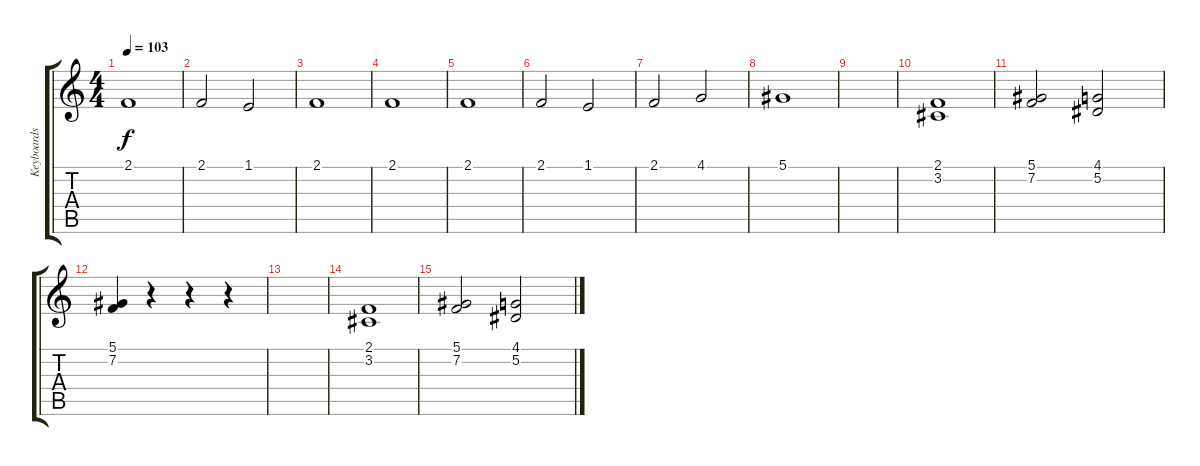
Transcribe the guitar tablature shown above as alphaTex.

\track ("Keyboards " "Keyboards ") {instrument pad7halo}
\staff {score tabs}
\tuning (Eb4 Bb3 Gb3 Db3 Ab2 Eb2) {hide}
\ts (4 4)
\tempo 103
\clef g2
\ks c
2.1.1{dy f} |
2.1.2 1.1.2 |
2.1.1 |
2.1.1 |
2.1.1 |
2.1.2 1.1.2 |
2.1.2 4.1.2 |
5.1.1 |
|
(2.1 3.2).1 |
(5.1 7.2).2 (4.1 5.2).2 |
(5.1 7.2).4 r.4 r.4 r.4 |
|
(2.1 3.2).1 |
(5.1 7.2).2 (4.1 5.2).2
